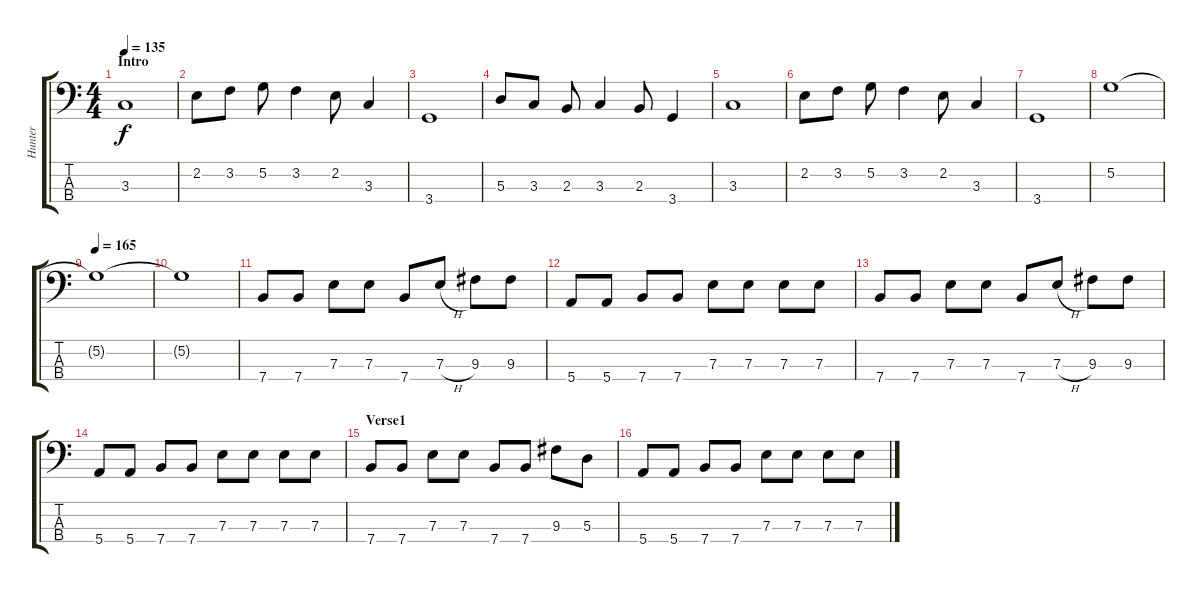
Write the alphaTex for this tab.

\track ("Hunter" "Hunter") {instrument electricbasspick}
\staff {score tabs}
\tuning (G2 D2 A1 E1) {hide}
\ts (4 4)
\section ("" "Intro")
\tempo 135
\clef f4
\ks c
3.3.1{dy f instrument electricbasspick} |
2.2.8 3.2.8 5.2.8 3.2.4 2.2.8 3.3.4 |
3.4.1 |
5.3.8 3.3.8 2.3.8 3.3.4 2.3.8 3.4.4 |
3.3.1 |
2.2.8 3.2.8 5.2.8 3.2.4 2.2.8 3.3.4 |
3.4.1 |
5.2.1 |
\tempo 165
5.2{t}.1 |
5.2{t}.1 |
7.4.8 7.4.8 7.3.8 7.3.8 7.4.8 7.3{h}.8 9.3.8 9.3.8 |
5.4.8 5.4.8 7.4.8 7.4.8 7.3.8 7.3.8 7.3.8 7.3.8 |
7.4.8 7.4.8 7.3.8 7.3.8 7.4.8 7.3{h}.8 9.3.8 9.3.8 |
5.4.8 5.4.8 7.4.8 7.4.8 7.3.8 7.3.8 7.3.8 7.3.8 |
\section ("" "Verse1")
7.4.8 7.4.8 7.3.8 7.3.8 7.4.8 7.4.8 9.3.8 5.3.8 |
5.4.8 5.4.8 7.4.8 7.4.8 7.3.8 7.3.8 7.3.8 7.3.8
